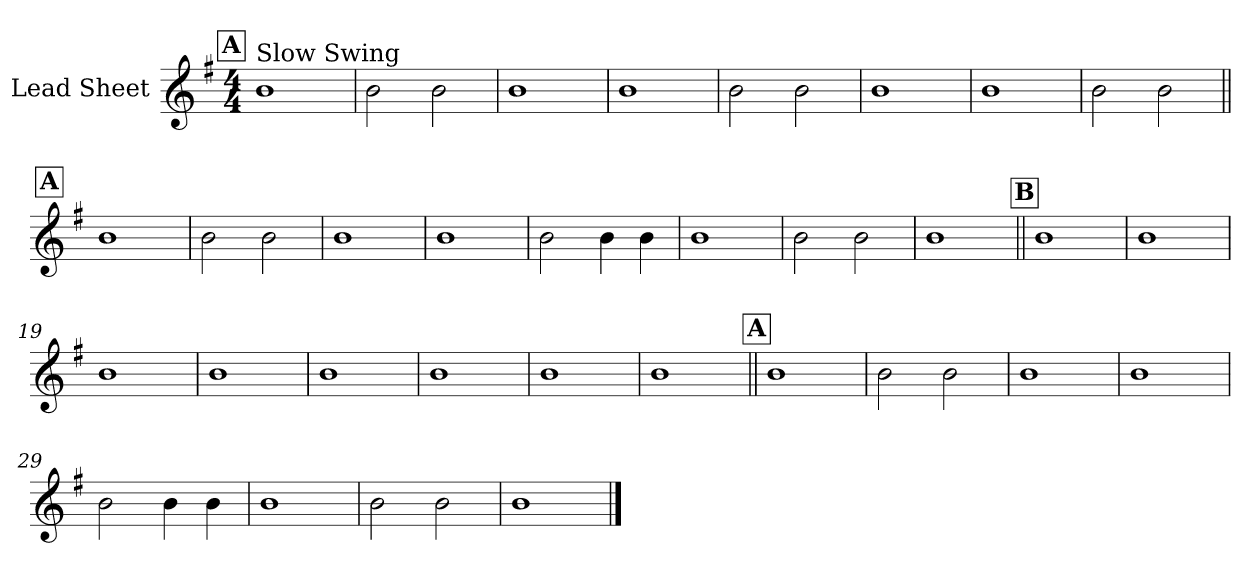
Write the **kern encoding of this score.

**kern
*part1
*staff1
*I"Lead Sheet
*clefG2
*k[f#]
*G:
*M4/4
!!LO:REH:place=s1:a:fs=14:t=A
=1
!LO:TX:a:t=Slow Swing
1b
=2
2b\
2b\
=3
1b
=4
1b
!!LO:LB:g=z
=5
2b\
2b\
=6
1b
=7
1b
=8
2b\
2b\
!!LO:LB:g=z
!!LO:REH:place=s1:a:fs=14:t=A
=9||
1b
=10
2b\
2b\
=11
1b
=12
1b
!!LO:LB:g=z
=13
2b\
4b\
4b\
=14
1b
=15
2b\
2b\
=16
1b
!!LO:LB:g=z
!!LO:REH:place=s1:a:fs=14:t=B
=17||
1b
=18
1b
=19
1b
=20
1b
!!LO:LB:g=z
=21
1b
=22
1b
=23
1b
=24
1b
!!LO:LB:g=z
!!LO:REH:place=s1:a:fs=14:t=A
=25||
1b
=26
2b\
2b\
=27
1b
=28
1b
!!LO:LB:g=z
=29
2b\
4b\
4b\
=30
1b
=31
2b\
2b\
=32
1b
==
*-
